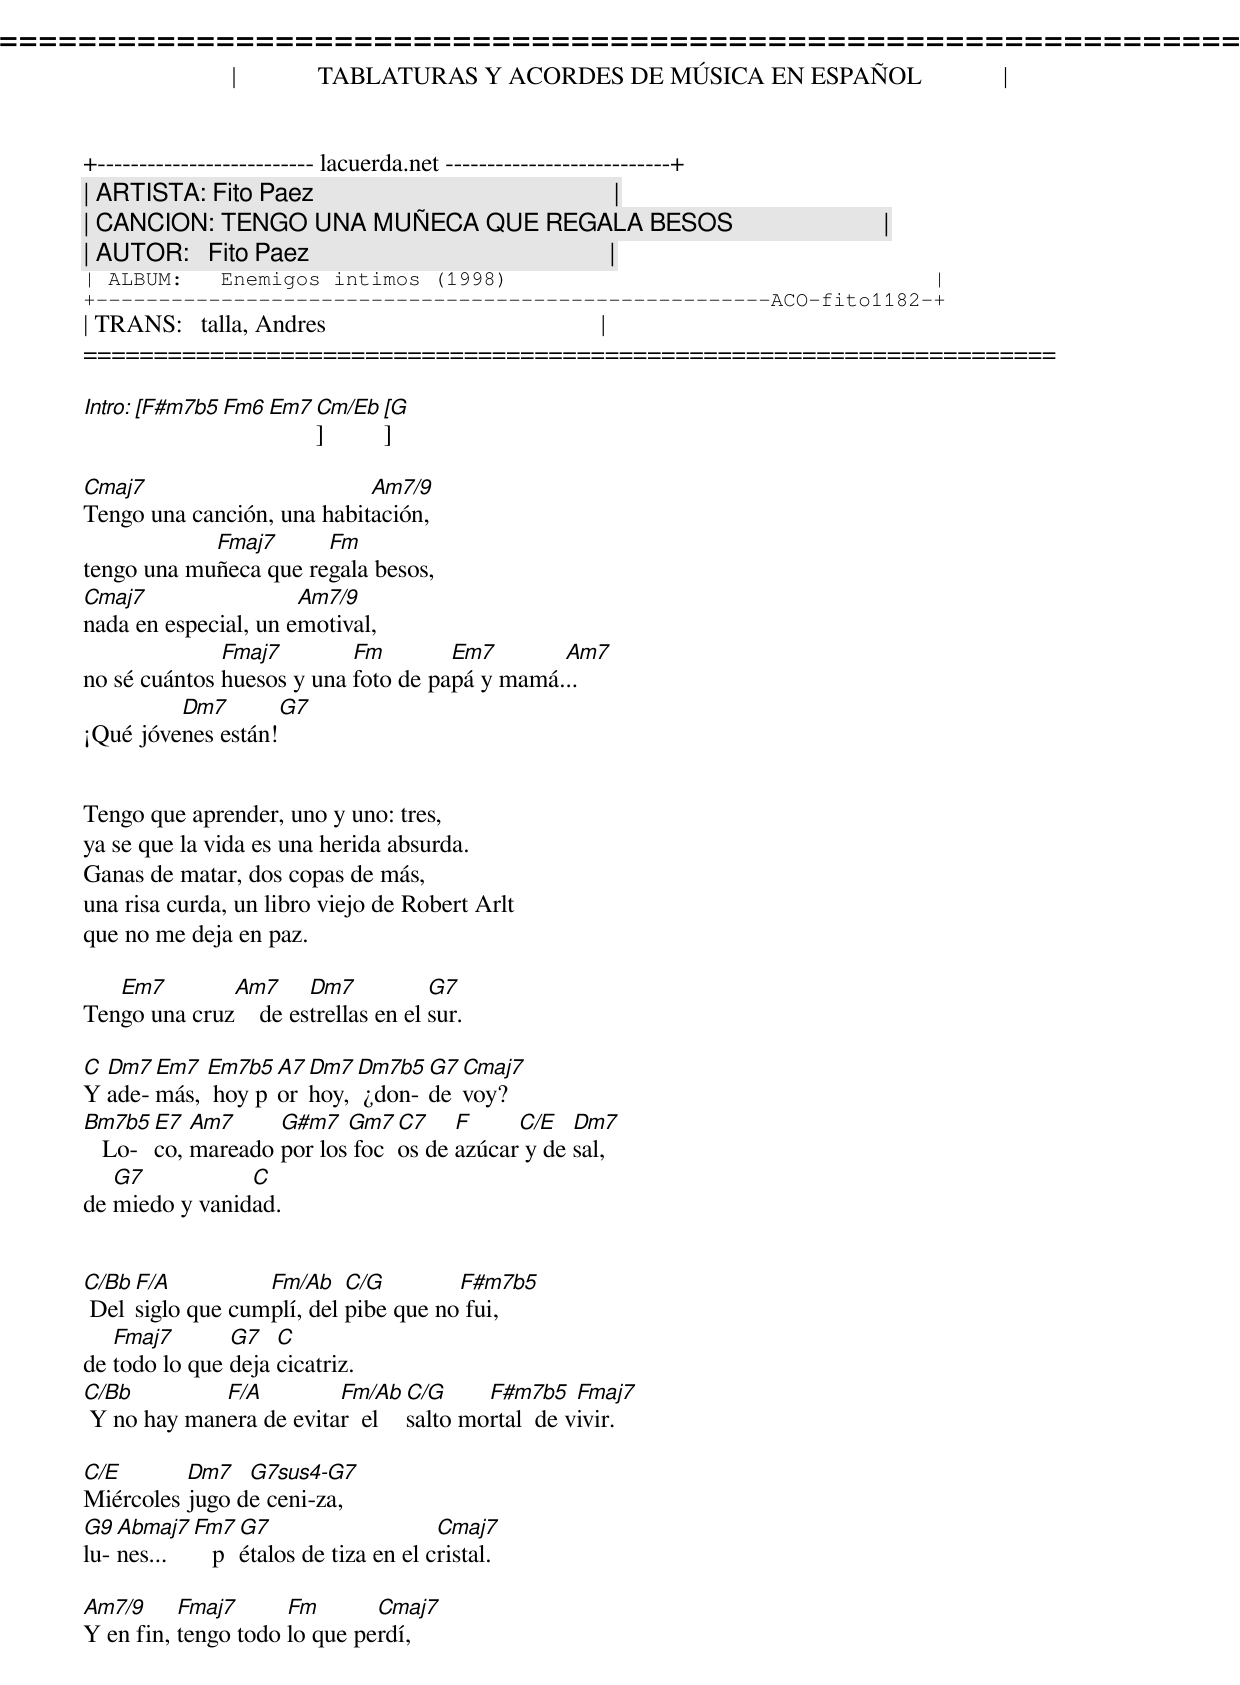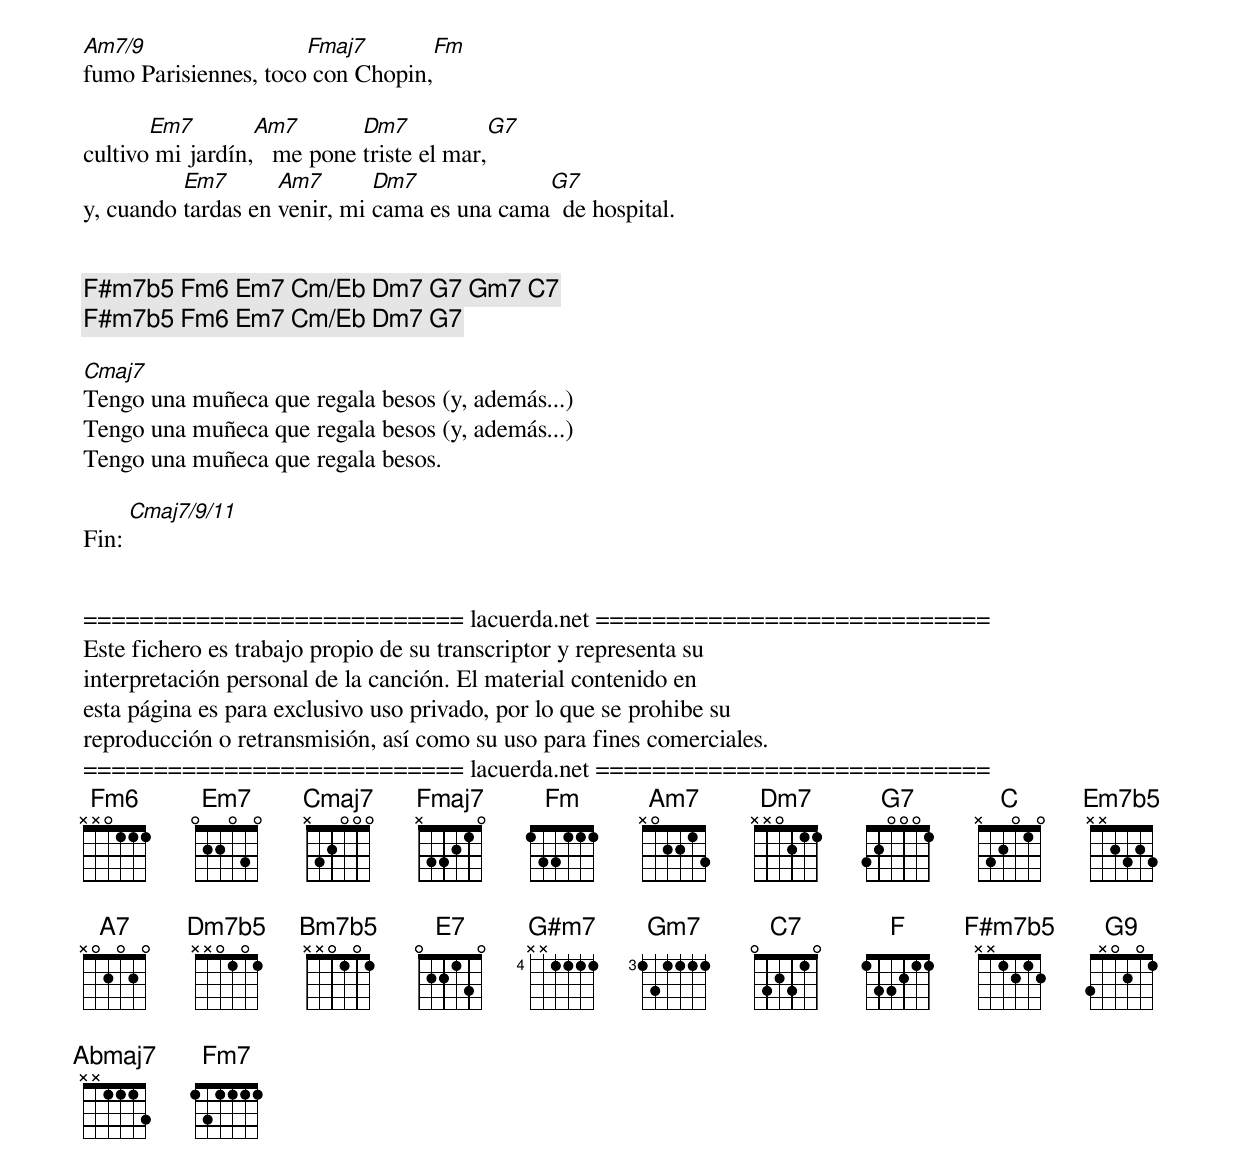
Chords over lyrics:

=====================================================================
|             TABLATURAS Y ACORDES DE MÚSICA EN ESPAÑOL             |
+-------------------------- lacuerda.net ---------------------------+
| ARTISTA: Fito Paez                                                |
| CANCION: TENGO UNA MUÑECA QUE REGALA BESOS                        |
| AUTOR:   Fito Paez                                                |
| ALBUM:   Enemigos intimos (1998)                                  |
+------------------------------------------------------ACO-fito1182-+
| TRANS:   talla, Andres                                            |
=====================================================================

Intro: [F#m7b5 Fm6 Em7 Cm/Eb] [G]

Cmaj7                       Am7/9
Tengo una canción, una habitación,
            Fmaj7      Fm
tengo una muñeca que regala besos,
Cmaj7                 Am7/9
nada en especial, un emotival,
              Fmaj7        Fm        Em7       Am7
no sé cuántos huesos y una foto de papá y mamá...
         Dm7       G7
¡Qué jóvenes están!


Tengo que aprender, uno y uno: tres,
ya se que la vida es una herida absurda.
Ganas de matar, dos copas de más,
una risa curda, un libro viejo de Robert Arlt
que no me deja en paz.

   Em7        Am7      Dm7           G7
Tengo una cruz    de estrellas en el sur.

C Dm7 Em7  Em7b5 A7 Dm7 Dm7b5 G7 Cmaj7
Y ade-más,  hoy por hoy, ¿don-de voy?
Bm7b5 E7  Am7     G#m7   Gm7 C7    F     C/E   Dm7
   Lo-co, mareado por los focos de azúcar y de sal,
   G7           C
de miedo y vanidad.


C/Bb F/A          Fm/Ab    C/G        F#m7b5
 Del siglo que cumplí, del pibe que no fui,
   Fmaj7       G7   C
de todo lo que deja cicatriz.
C/Bb         F/A         Fm/Ab C/G     F#m7b5    Fmaj7
 Y no hay manera de evitar  el salto mortal  de vivir.

C/E       Dm7   G7sus4-G7
Miércoles jugo de ceni-za,
G9 Abmaj7 Fm7 G7                    Cmaj7
lu-nes...    pétalos de tiza en el cristal.

Am7/9     Fmaj7      Fm       Cmaj7
Y en fin, tengo todo lo que perdí,
Am7/9                 Fmaj7       Fm
fumo Parisiennes, toco con Chopin,

       Em7        Am7        Dm7           G7
cultivo mi jardín,   me pone triste el mar,
          Em7       Am7       Dm7             G7
y, cuando tardas en venir, mi cama es una cama  de hospital.


[F#m7b5 Fm6 Em7 Cm/Eb Dm7 G7 Gm7 C7]
[F#m7b5 Fm6 Em7 Cm/Eb Dm7 G7]

Cmaj7
Tengo una muñeca que regala besos (y, además...)
Tengo una muñeca que regala besos (y, además...)
Tengo una muñeca que regala besos.

Fin: [Cmaj7/9/11]


=========================== lacuerda.net ============================
Este fichero es trabajo propio de su transcriptor y representa su
interpretación personal de la canción. El material contenido en
esta página es para exclusivo uso privado, por lo que se prohibe su
reproducción o retransmisión, así como su uso para fines comerciales.
=========================== lacuerda.net ============================
